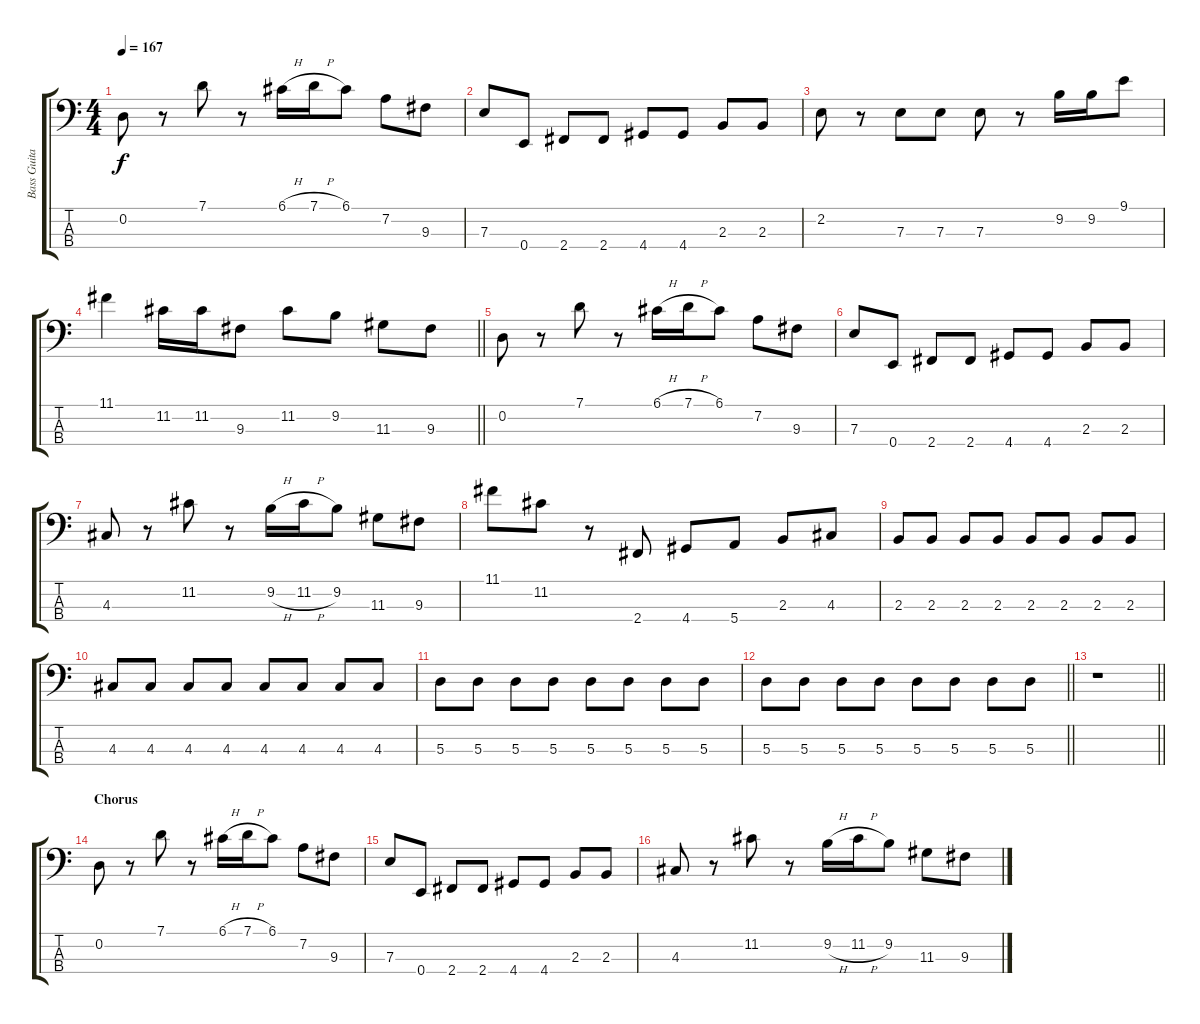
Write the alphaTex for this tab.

\track ("Bass Guitar" "Bass Guita") {instrument electricbasspick}
\staff {score tabs}
\tuning (G2 D2 A1 E1) {hide}
\ts (4 4)
\tempo 167
\clef f4
\ks c
0.2.8{dy f} r.8 7.1.8 r.8 6.1{h}.16 7.1{h}.16 6.1.8 7.2.8 9.3.8 |
7.3.8 0.4.8 2.4.8 2.4.8 4.4.8 4.4.8 2.3.8 2.3.8 |
2.2.8 r.8 7.3.8 7.3.8 7.3.8 r.8 9.2.16 9.2.16 9.1.8 |
\barLineRight lightlight
11.1.4 11.2.16 11.2.16 9.3.8 11.2.8 9.2.8 11.3.8 9.3.8 |
0.2.8 r.8 7.1.8 r.8 6.1{h}.16 7.1{h}.16 6.1.8 7.2.8 9.3.8 |
7.3.8 0.4.8 2.4.8 2.4.8 4.4.8 4.4.8 2.3.8 2.3.8 |
4.3.8 r.8 11.2.8 r.8 9.2{h}.16 11.2{h}.16 9.2.8 11.3.8 9.3.8 |
11.1.8 11.2.8 r.8 2.4.8 4.4.8 5.4.8 2.3.8 4.3.8 |
2.3.8 2.3.8 2.3.8 2.3.8 2.3.8 2.3.8 2.3.8 2.3.8 |
4.3.8 4.3.8 4.3.8 4.3.8 4.3.8 4.3.8 4.3.8 4.3.8 |
5.3.8 5.3.8 5.3.8 5.3.8 5.3.8 5.3.8 5.3.8 5.3.8 |
\barLineRight lightlight
5.3.8 5.3.8 5.3.8 5.3.8 5.3.8 5.3.8 5.3.8 5.3.8 |
\barLineRight lightlight
r.1 |
\section ("" "Chorus")
0.2.8 r.8 7.1.8 r.8 6.1{h}.16 7.1{h}.16 6.1.8 7.2.8 9.3.8 |
7.3.8 0.4.8 2.4.8 2.4.8 4.4.8 4.4.8 2.3.8 2.3.8 |
4.3.8 r.8 11.2.8 r.8 9.2{h}.16 11.2{h}.16 9.2.8 11.3.8 9.3.8
